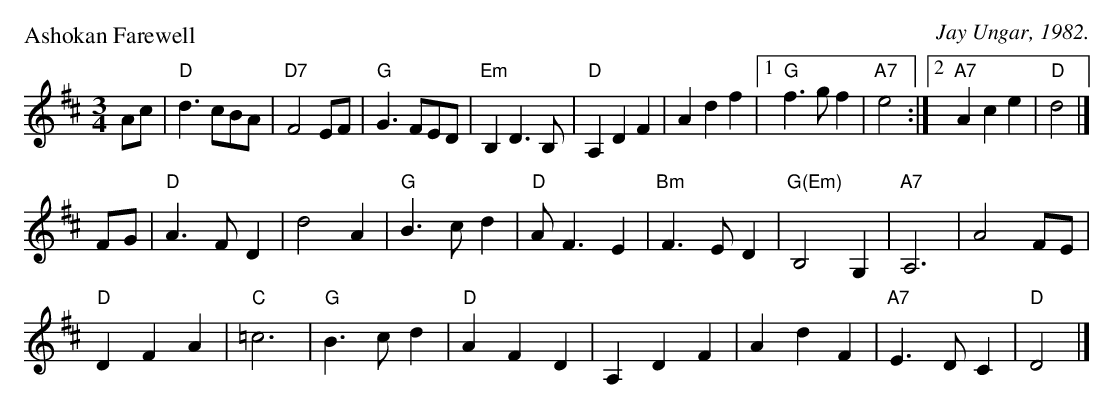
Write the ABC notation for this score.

X:1
P: Ashokan Farewell
C: Jay Ungar, 1982.
M: 3/4
L: 1/8
K: D
Ac |\
"D"d3 cBA | "D7"F4 EF | "G"G3 FED | "Em"B,2 D3 B, | "D"A,2 D2 F2 | A2 d2 f2 |[1 "G"f3 gf2 | "A7"e4 \
                                                                           :|[2 "A7"A2 c2 e2 | "D"d4 |]
FG |\
"D"A3 FD2 | d4 A2 | "G"B3 cd2 | "D"A F3 E2 | "Bm"F3 ED2 | "G(Em)"B,4 G,2 | "A7"A,6 | A4 FE |
"D"D2 F2 A2 | "C"=c6 | "G"B3 cd2 | "D"A2 F2 D2 | A,2 D2 F2 | A2 d2 F2 | "A7"E3 DC2 | "D"D4 |]
